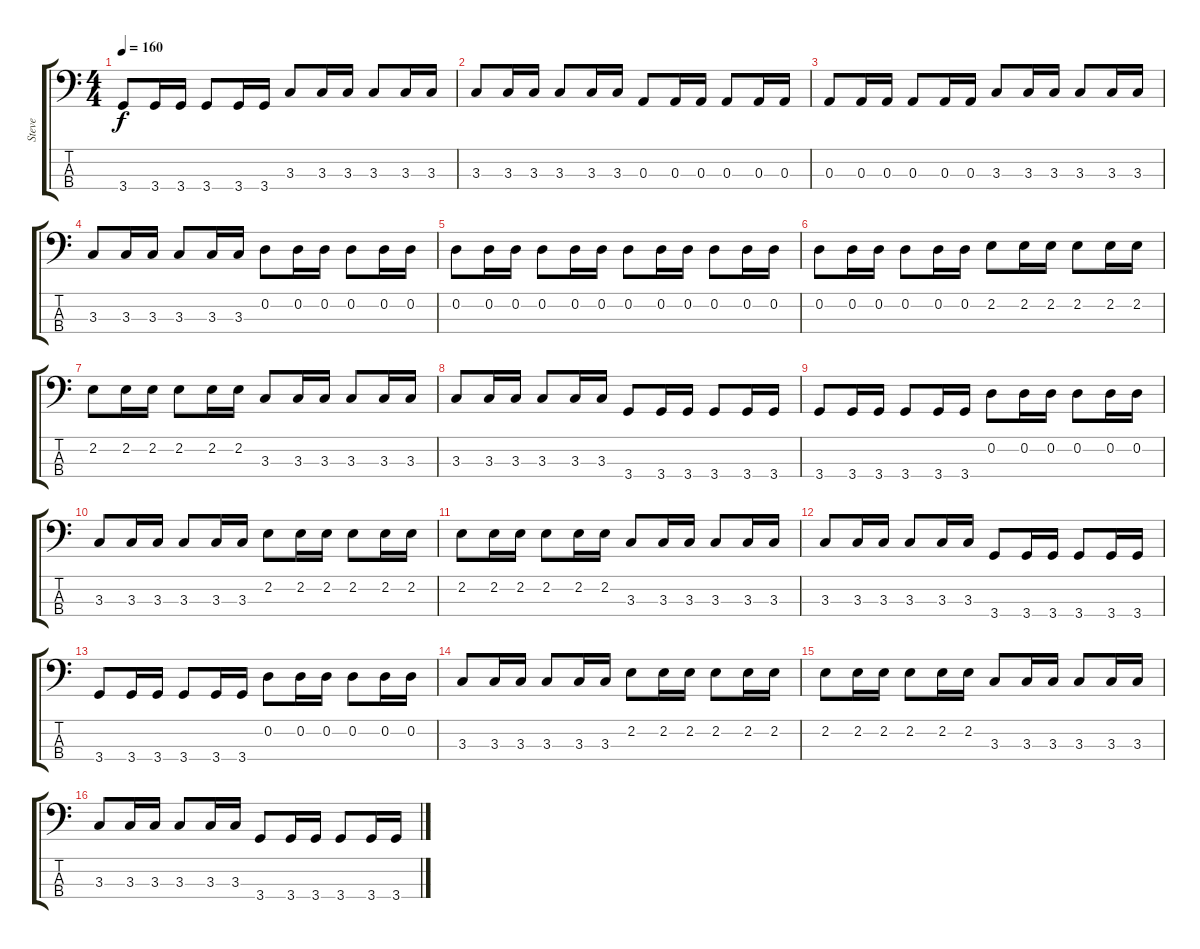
\track ("Steve" "Steve") {instrument electricbassfinger}
\staff {score tabs}
\tuning (G2 D2 A1 E1) {hide}
\ts (4 4)
\tempo 160
\clef f4
\ks c
3.4.8{dy f} 3.4.16 3.4.16 3.4.8 3.4.16 3.4.16 3.3.8 3.3.16 3.3.16 3.3.8 3.3.16 3.3.16 |
3.3.8 3.3.16 3.3.16 3.3.8 3.3.16 3.3.16 0.3.8 0.3.16 0.3.16 0.3.8 0.3.16 0.3.16 |
0.3.8 0.3.16 0.3.16 0.3.8 0.3.16 0.3.16 3.3.8 3.3.16 3.3.16 3.3.8 3.3.16 3.3.16 |
3.3.8 3.3.16 3.3.16 3.3.8 3.3.16 3.3.16 0.2.8 0.2.16 0.2.16 0.2.8 0.2.16 0.2.16 |
0.2.8 0.2.16 0.2.16 0.2.8 0.2.16 0.2.16 0.2.8 0.2.16 0.2.16 0.2.8 0.2.16 0.2.16 |
0.2.8 0.2.16 0.2.16 0.2.8 0.2.16 0.2.16 2.2.8 2.2.16 2.2.16 2.2.8 2.2.16 2.2.16 |
2.2.8 2.2.16 2.2.16 2.2.8 2.2.16 2.2.16 3.3.8 3.3.16 3.3.16 3.3.8 3.3.16 3.3.16 |
3.3.8 3.3.16 3.3.16 3.3.8 3.3.16 3.3.16 3.4.8 3.4.16 3.4.16 3.4.8 3.4.16 3.4.16 |
3.4.8 3.4.16 3.4.16 3.4.8 3.4.16 3.4.16 0.2.8 0.2.16 0.2.16 0.2.8 0.2.16 0.2.16 |
3.3.8 3.3.16 3.3.16 3.3.8 3.3.16 3.3.16 2.2.8 2.2.16 2.2.16 2.2.8 2.2.16 2.2.16 |
2.2.8 2.2.16 2.2.16 2.2.8 2.2.16 2.2.16 3.3.8 3.3.16 3.3.16 3.3.8 3.3.16 3.3.16 |
3.3.8 3.3.16 3.3.16 3.3.8 3.3.16 3.3.16 3.4.8 3.4.16 3.4.16 3.4.8 3.4.16 3.4.16 |
3.4.8 3.4.16 3.4.16 3.4.8 3.4.16 3.4.16 0.2.8 0.2.16 0.2.16 0.2.8 0.2.16 0.2.16 |
3.3.8 3.3.16 3.3.16 3.3.8 3.3.16 3.3.16 2.2.8 2.2.16 2.2.16 2.2.8 2.2.16 2.2.16 |
2.2.8 2.2.16 2.2.16 2.2.8 2.2.16 2.2.16 3.3.8 3.3.16 3.3.16 3.3.8 3.3.16 3.3.16 |
3.3.8 3.3.16 3.3.16 3.3.8 3.3.16 3.3.16 3.4.8 3.4.16 3.4.16 3.4.8 3.4.16 3.4.16
